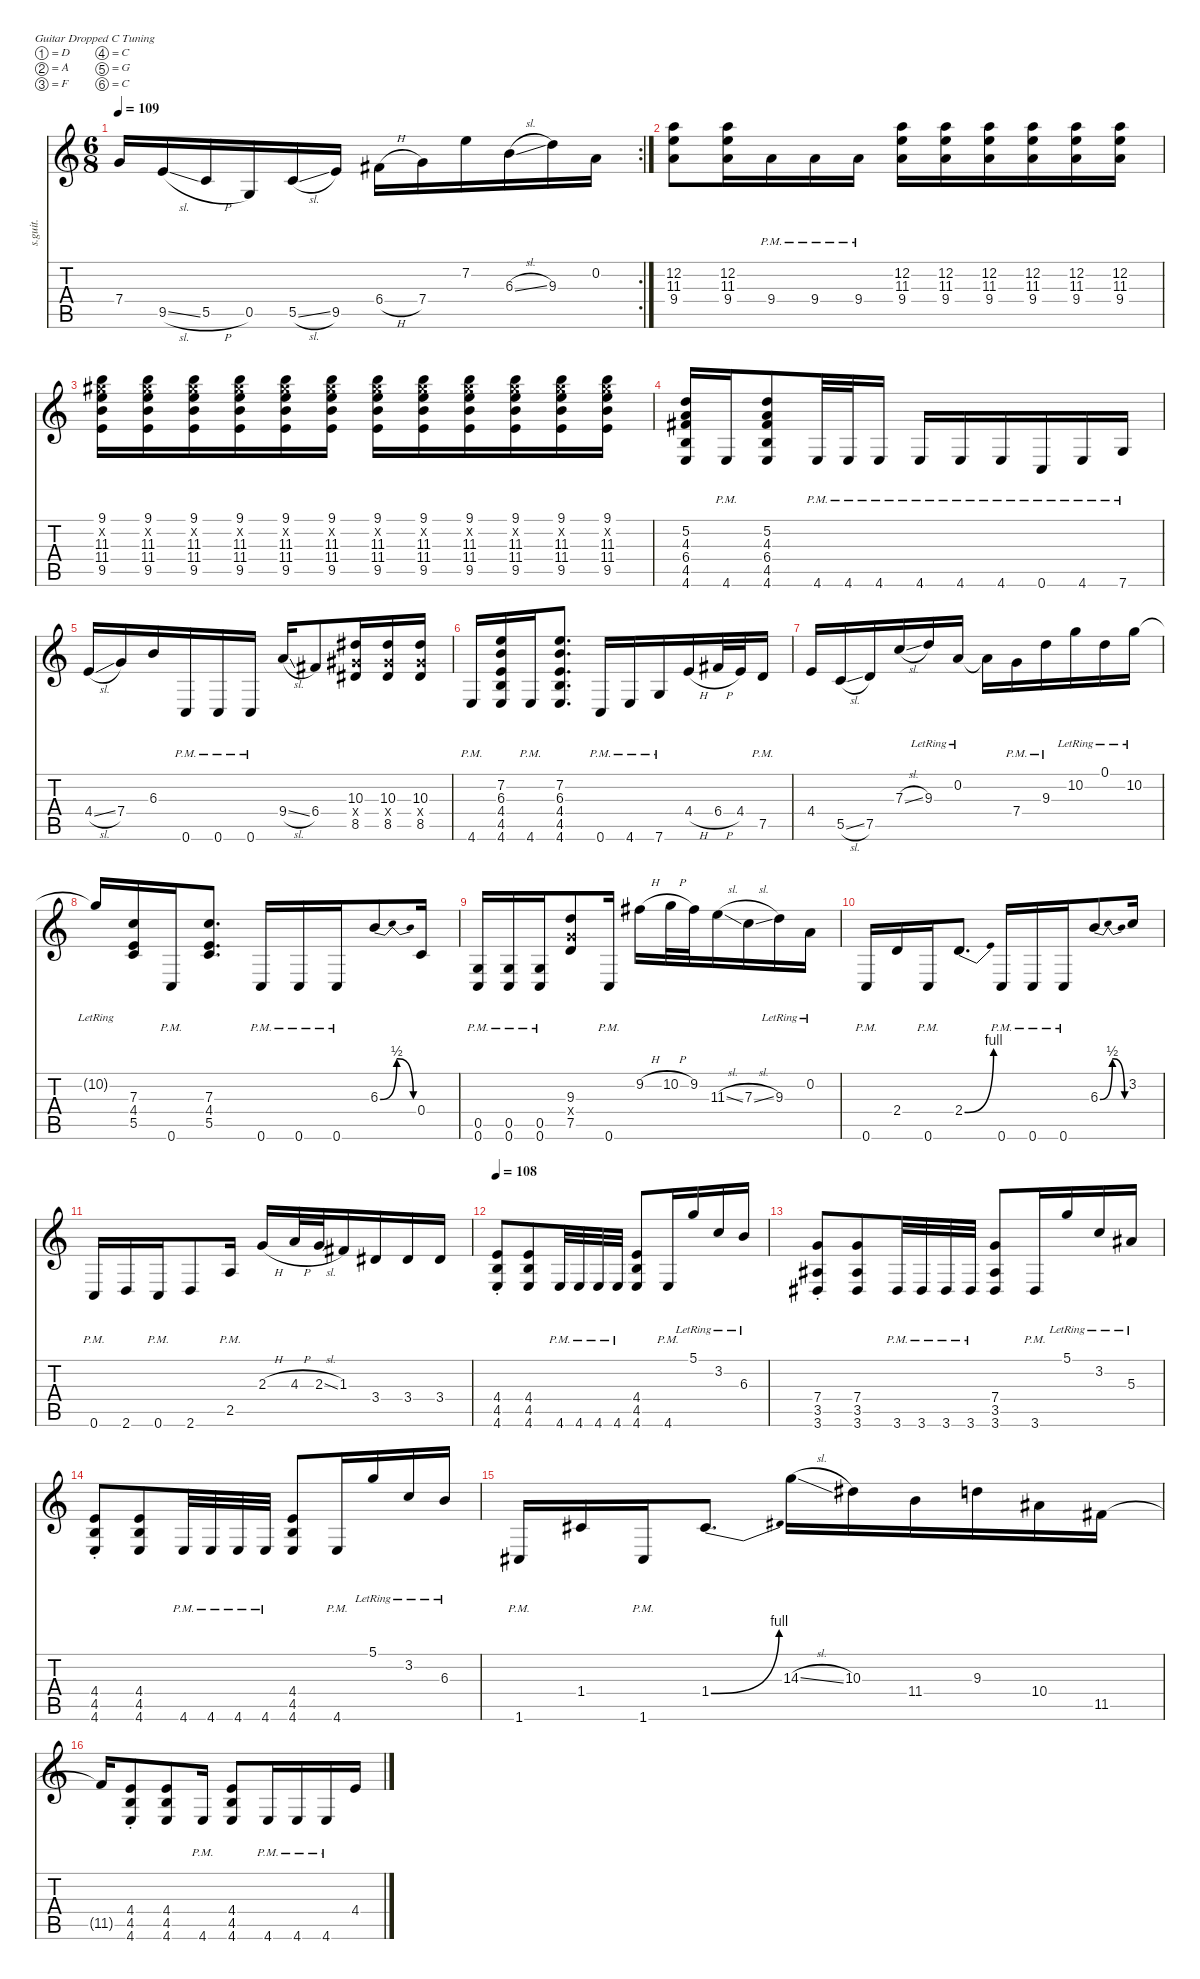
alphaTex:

\defaultSystemsLayout 4
\hideDynamics
\bracketExtendMode nobrackets
\track ("Rhythm 2" "s.guit.") {instrument distortionguitar}
\staff {score tabs}
\tuning (D4 A3 F3 C3 G2 C2)
\rc 2
\ts (6 8)
\tempo 109
\clef g2
\ks c
7.4.16{lyrics (0 "") lyrics (1 "") lyrics (2 "") lyrics (3 "") lyrics (4 "") dy mf} 9.5{sl}.16{lyrics (0 "") lyrics (1 "") lyrics (2 "") lyrics (3 "") lyrics (4 "")} 5.5{h}.16{lyrics (0 "") lyrics (1 "") lyrics (2 "") lyrics (3 "") lyrics (4 "")} 0.5.16{lyrics (0 "") lyrics (1 "") lyrics (2 "") lyrics (3 "") lyrics (4 "")} 5.5{sl}.16{lyrics (0 "") lyrics (1 "") lyrics (2 "") lyrics (3 "") lyrics (4 "")} 9.5.16{lyrics (0 "") lyrics (1 "") lyrics (2 "") lyrics (3 "") lyrics (4 "")} 6.4{h acc #}.16{lyrics (0 "") lyrics (1 "") lyrics (2 "") lyrics (3 "") lyrics (4 "")} 7.4.16{lyrics (0 "") lyrics (1 "") lyrics (2 "") lyrics (3 "") lyrics (4 "")} 7.2.16{lyrics (0 "") lyrics (1 "") lyrics (2 "") lyrics (3 "") lyrics (4 "")} 6.3{sl}.16{lyrics (0 "") lyrics (1 "") lyrics (2 "") lyrics (3 "") lyrics (4 "")} 9.3.16{lyrics (0 "") lyrics (1 "") lyrics (2 "") lyrics (3 "") lyrics (4 "")} 0.2.16{lyrics (0 "") lyrics (1 "") lyrics (2 "") lyrics (3 "") lyrics (4 "")} |
(12.2 11.3 9.4).8{lyrics (0 "") lyrics (1 "") lyrics (2 "") lyrics (3 "") lyrics (4 "")} (12.2 11.3 9.4).16{lyrics (0 "") lyrics (1 "") lyrics (2 "") lyrics (3 "") lyrics (4 "")} 9.4{pm}.16{lyrics (0 "") lyrics (1 "") lyrics (2 "") lyrics (3 "") lyrics (4 "")} 9.4{pm}.16{lyrics (0 "") lyrics (1 "") lyrics (2 "") lyrics (3 "") lyrics (4 "")} 9.4{pm}.16{lyrics (0 "") lyrics (1 "") lyrics (2 "") lyrics (3 "") lyrics (4 "")} (12.2 11.3 9.4).16{lyrics (0 "") lyrics (1 "") lyrics (2 "") lyrics (3 "") lyrics (4 "")} (12.2 11.3 9.4).16{lyrics (0 "") lyrics (1 "") lyrics (2 "") lyrics (3 "") lyrics (4 "")} (12.2 11.3 9.4).16{lyrics (0 "") lyrics (1 "") lyrics (2 "") lyrics (3 "") lyrics (4 "")} (12.2 11.3 9.4).16{lyrics (0 "") lyrics (1 "") lyrics (2 "") lyrics (3 "") lyrics (4 "")} (12.2 11.3 9.4).16{lyrics (0 "") lyrics (1 "") lyrics (2 "") lyrics (3 "") lyrics (4 "")} (12.2 11.3 9.4).16{lyrics (0 "") lyrics (1 "") lyrics (2 "") lyrics (3 "") lyrics (4 "")} |
(9.1 11.3 11.4 9.5 11.2{x acc #}).16{lyrics (0 "") lyrics (1 "") lyrics (2 "") lyrics (3 "") lyrics (4 "")} (9.1 11.3 11.4 9.5 11.2{x acc #}).16{lyrics (0 "") lyrics (1 "") lyrics (2 "") lyrics (3 "") lyrics (4 "")} (9.1 11.3 11.4 9.5 11.2{x acc #}).16{lyrics (0 "") lyrics (1 "") lyrics (2 "") lyrics (3 "") lyrics (4 "")} (9.1 11.3 11.4 9.5 11.2{x acc #}).16{lyrics (0 "") lyrics (1 "") lyrics (2 "") lyrics (3 "") lyrics (4 "")} (9.1 11.3 11.4 9.5 11.2{x acc #}).16{lyrics (0 "") lyrics (1 "") lyrics (2 "") lyrics (3 "") lyrics (4 "")} (9.1 11.3 11.4 9.5 11.2{x acc #}).16{lyrics (0 "") lyrics (1 "") lyrics (2 "") lyrics (3 "") lyrics (4 "")} (9.1 11.3 11.4 9.5 11.2{x acc #}).16{lyrics (0 "") lyrics (1 "") lyrics (2 "") lyrics (3 "") lyrics (4 "")} (9.1 11.3 11.4 9.5 11.2{x acc #}).16{lyrics (0 "") lyrics (1 "") lyrics (2 "") lyrics (3 "") lyrics (4 "")} (9.1 11.3 11.4 9.5 11.2{x acc #}).16{lyrics (0 "") lyrics (1 "") lyrics (2 "") lyrics (3 "") lyrics (4 "")} (9.1 11.3 11.4 9.5 11.2{x acc #}).16{lyrics (0 "") lyrics (1 "") lyrics (2 "") lyrics (3 "") lyrics (4 "")} (9.1 11.3 11.4 9.5 11.2{x acc #}).16{lyrics (0 "") lyrics (1 "") lyrics (2 "") lyrics (3 "") lyrics (4 "")} (9.1 11.3 11.4 9.5 11.2{x acc #}).16{lyrics (0 "") lyrics (1 "") lyrics (2 "") lyrics (3 "") lyrics (4 "")} |
(5.2 4.3 6.4{acc #} 4.5 4.6).16{lyrics (0 "") lyrics (1 "") lyrics (2 "") lyrics (3 "") lyrics (4 "")} 4.6{pm}.16{lyrics (0 "") lyrics (1 "") lyrics (2 "") lyrics (3 "") lyrics (4 "")} (5.2 4.3 6.4{acc #} 4.5 4.6).8{lyrics (0 "") lyrics (1 "") lyrics (2 "") lyrics (3 "") lyrics (4 "")} 4.6{pm}.32{lyrics (0 "") lyrics (1 "") lyrics (2 "") lyrics (3 "") lyrics (4 "")} 4.6{pm}.32{lyrics (0 "") lyrics (1 "") lyrics (2 "") lyrics (3 "") lyrics (4 "")} 4.6{pm}.16{lyrics (0 "") lyrics (1 "") lyrics (2 "") lyrics (3 "") lyrics (4 "")} 4.6{pm}.16{lyrics (0 "") lyrics (1 "") lyrics (2 "") lyrics (3 "") lyrics (4 "")} 4.6{pm}.16{lyrics (0 "") lyrics (1 "") lyrics (2 "") lyrics (3 "") lyrics (4 "")} 4.6{pm}.16{lyrics (0 "") lyrics (1 "") lyrics (2 "") lyrics (3 "") lyrics (4 "")} 0.6{pm}.16{lyrics (0 "") lyrics (1 "") lyrics (2 "") lyrics (3 "") lyrics (4 "")} 4.6{pm}.16{lyrics (0 "") lyrics (1 "") lyrics (2 "") lyrics (3 "") lyrics (4 "")} 7.6{pm}.16{lyrics (0 "") lyrics (1 "") lyrics (2 "") lyrics (3 "") lyrics (4 "")} |
4.4{sl}.16{lyrics (0 "") lyrics (1 "") lyrics (2 "") lyrics (3 "") lyrics (4 "")} 7.4.16{lyrics (0 "") lyrics (1 "") lyrics (2 "") lyrics (3 "") lyrics (4 "")} 6.3.16{lyrics (0 "") lyrics (1 "") lyrics (2 "") lyrics (3 "") lyrics (4 "")} 0.6{pm}.16{lyrics (0 "") lyrics (1 "") lyrics (2 "") lyrics (3 "") lyrics (4 "")} 0.6{pm}.16{lyrics (0 "") lyrics (1 "") lyrics (2 "") lyrics (3 "") lyrics (4 "")} 0.6{pm}.16{lyrics (0 "") lyrics (1 "") lyrics (2 "") lyrics (3 "") lyrics (4 "")} 9.4{sl}.16{lyrics (0 "") lyrics (1 "") lyrics (2 "") lyrics (3 "") lyrics (4 "")} 6.4{acc #}.8{lyrics (0 "") lyrics (1 "") lyrics (2 "") lyrics (3 "") lyrics (4 "")} (10.3{acc #} 8.5{acc #} 8.4{x acc #}).16{lyrics (0 "") lyrics (1 "") lyrics (2 "") lyrics (3 "") lyrics (4 "")} (10.3{acc #} 8.5{acc #} 8.4{x acc #}).16{lyrics (0 "") lyrics (1 "") lyrics (2 "") lyrics (3 "") lyrics (4 "")} (10.3{acc #} 8.5{acc #} 8.4{x acc #}).16{lyrics (0 "") lyrics (1 "") lyrics (2 "") lyrics (3 "") lyrics (4 "")} |
4.6{pm}.16{lyrics (0 "") lyrics (1 "") lyrics (2 "") lyrics (3 "") lyrics (4 "")} (7.2 6.3 4.4 4.5 4.6).16{lyrics (0 "") lyrics (1 "") lyrics (2 "") lyrics (3 "") lyrics (4 "")} 4.6{pm}.16{lyrics (0 "") lyrics (1 "") lyrics (2 "") lyrics (3 "") lyrics (4 "")} (7.2 6.3 4.4 4.5 4.6).8{d lyrics (0 "") lyrics (1 "") lyrics (2 "") lyrics (3 "") lyrics (4 "")} 0.6{pm}.16{lyrics (0 "") lyrics (1 "") lyrics (2 "") lyrics (3 "") lyrics (4 "")} 4.6{pm}.16{lyrics (0 "") lyrics (1 "") lyrics (2 "") lyrics (3 "") lyrics (4 "")} 7.6{pm}.16{lyrics (0 "") lyrics (1 "") lyrics (2 "") lyrics (3 "") lyrics (4 "")} 4.4{h}.16{lyrics (0 "") lyrics (1 "") lyrics (2 "") lyrics (3 "") lyrics (4 "")} 6.4{h acc #}.32{lyrics (0 "") lyrics (1 "") lyrics (2 "") lyrics (3 "") lyrics (4 "")} 4.4.32{lyrics (0 "") lyrics (1 "") lyrics (2 "") lyrics (3 "") lyrics (4 "")} 7.5{pm}.16{lyrics (0 "") lyrics (1 "") lyrics (2 "") lyrics (3 "") lyrics (4 "")} |
4.4.16{lyrics (0 "") lyrics (1 "") lyrics (2 "") lyrics (3 "") lyrics (4 "")} 5.5{sl}.16{lyrics (0 "") lyrics (1 "") lyrics (2 "") lyrics (3 "") lyrics (4 "")} 7.5.16{lyrics (0 "") lyrics (1 "") lyrics (2 "") lyrics (3 "") lyrics (4 "")} 7.3{sl}.16{lyrics (0 "") lyrics (1 "") lyrics (2 "") lyrics (3 "") lyrics (4 "")} 9.3{lr}.16{lyrics (0 "") lyrics (1 "") lyrics (2 "") lyrics (3 "") lyrics (4 "")} 0.2{lr}.16{lyrics (0 "") lyrics (1 "") lyrics (2 "") lyrics (3 "") lyrics (4 "")} 0.2{t}.16{lyrics (0 "") lyrics (1 "") lyrics (2 "") lyrics (3 "") lyrics (4 "")} 7.4{pm}.16{lyrics (0 "") lyrics (1 "") lyrics (2 "") lyrics (3 "") lyrics (4 "")} 9.3{pm}.16{lyrics (0 "") lyrics (1 "") lyrics (2 "") lyrics (3 "") lyrics (4 "")} 10.2{lr}.16{lyrics (0 "") lyrics (1 "") lyrics (2 "") lyrics (3 "") lyrics (4 "")} 0.1{lr}.16{lyrics (0 "") lyrics (1 "") lyrics (2 "") lyrics (3 "") lyrics (4 "")} 10.2{lr}.16{lyrics (0 "") lyrics (1 "") lyrics (2 "") lyrics (3 "") lyrics (4 "")} |
10.2{lr t}.16{lyrics (0 "") lyrics (1 "") lyrics (2 "") lyrics (3 "") lyrics (4 "")} (7.3 4.4 5.5).16{lyrics (0 "") lyrics (1 "") lyrics (2 "") lyrics (3 "") lyrics (4 "")} 0.6{pm}.16{lyrics (0 "") lyrics (1 "") lyrics (2 "") lyrics (3 "") lyrics (4 "")} (7.3 4.4 5.5).8{d lyrics (0 "") lyrics (1 "") lyrics (2 "") lyrics (3 "") lyrics (4 "")} 0.6{pm}.16{lyrics (0 "") lyrics (1 "") lyrics (2 "") lyrics (3 "") lyrics (4 "")} 0.6{pm}.16{lyrics (0 "") lyrics (1 "") lyrics (2 "") lyrics (3 "") lyrics (4 "")} 0.6{pm}.16{lyrics (0 "") lyrics (1 "") lyrics (2 "") lyrics (3 "") lyrics (4 "")} 6.3{be (bendrelease 0 0 30 2 30 2 60 0)}.8{lyrics (0 "") lyrics (1 "") lyrics (2 "") lyrics (3 "") lyrics (4 "")} 0.4.16{lyrics (0 "") lyrics (1 "") lyrics (2 "") lyrics (3 "") lyrics (4 "")} |
(0.5{pm} 0.6{pm}).16{lyrics (0 "") lyrics (1 "") lyrics (2 "") lyrics (3 "") lyrics (4 "")} (0.5{pm} 0.6{pm}).16{lyrics (0 "") lyrics (1 "") lyrics (2 "") lyrics (3 "") lyrics (4 "")} (0.5{pm} 0.6{pm}).16{lyrics (0 "") lyrics (1 "") lyrics (2 "") lyrics (3 "") lyrics (4 "")} (9.3 7.5 7.4{x}).8{lyrics (0 "") lyrics (1 "") lyrics (2 "") lyrics (3 "") lyrics (4 "")} 0.6{pm}.16{lyrics (0 "") lyrics (1 "") lyrics (2 "") lyrics (3 "") lyrics (4 "")} 9.2{h acc #}.16{lyrics (0 "") lyrics (1 "") lyrics (2 "") lyrics (3 "") lyrics (4 "")} 10.2{h}.32{lyrics (0 "") lyrics (1 "") lyrics (2 "") lyrics (3 "") lyrics (4 "")} 9.2{acc #}.32{lyrics (0 "") lyrics (1 "") lyrics (2 "") lyrics (3 "") lyrics (4 "")} 11.3{sl}.16{lyrics (0 "") lyrics (1 "") lyrics (2 "") lyrics (3 "") lyrics (4 "")} 7.3{sl}.16{lyrics (0 "") lyrics (1 "") lyrics (2 "") lyrics (3 "") lyrics (4 "")} 9.3{lr}.16{lyrics (0 "") lyrics (1 "") lyrics (2 "") lyrics (3 "") lyrics (4 "")} 0.2{lr}.16{lyrics (0 "") lyrics (1 "") lyrics (2 "") lyrics (3 "") lyrics (4 "")} |
0.6{pm}.16{lyrics (0 "") lyrics (1 "") lyrics (2 "") lyrics (3 "") lyrics (4 "")} 2.4.16{lyrics (0 "") lyrics (1 "") lyrics (2 "") lyrics (3 "") lyrics (4 "")} 0.6{pm}.16{lyrics (0 "") lyrics (1 "") lyrics (2 "") lyrics (3 "") lyrics (4 "")} 2.4{be (bend 0 0 60 4)}.8{d lyrics (0 "") lyrics (1 "") lyrics (2 "") lyrics (3 "") lyrics (4 "")} 0.6{pm}.16{lyrics (0 "") lyrics (1 "") lyrics (2 "") lyrics (3 "") lyrics (4 "")} 0.6{pm}.16{lyrics (0 "") lyrics (1 "") lyrics (2 "") lyrics (3 "") lyrics (4 "")} 0.6{pm}.16{lyrics (0 "") lyrics (1 "") lyrics (2 "") lyrics (3 "") lyrics (4 "")} 6.3{be (bendrelease 0 0 30 2 30 2 60 0)}.8{lyrics (0 "") lyrics (1 "") lyrics (2 "") lyrics (3 "") lyrics (4 "")} 3.2.16{lyrics (0 "") lyrics (1 "") lyrics (2 "") lyrics (3 "") lyrics (4 "")} |
0.6{pm}.16{lyrics (0 "") lyrics (1 "") lyrics (2 "") lyrics (3 "") lyrics (4 "")} 2.6.16{lyrics (0 "") lyrics (1 "") lyrics (2 "") lyrics (3 "") lyrics (4 "")} 0.6{pm}.16{lyrics (0 "") lyrics (1 "") lyrics (2 "") lyrics (3 "") lyrics (4 "")} 2.6.8{lyrics (0 "") lyrics (1 "") lyrics (2 "") lyrics (3 "") lyrics (4 "")} 2.5{pm}.16{lyrics (0 "") lyrics (1 "") lyrics (2 "") lyrics (3 "") lyrics (4 "")} 2.3{h}.16{lyrics (0 "") lyrics (1 "") lyrics (2 "") lyrics (3 "") lyrics (4 "")} 4.3{h}.32{lyrics (0 "") lyrics (1 "") lyrics (2 "") lyrics (3 "") lyrics (4 "")} 2.3{sl}.32{lyrics (0 "") lyrics (1 "") lyrics (2 "") lyrics (3 "") lyrics (4 "")} 1.3{acc #}.16{lyrics (0 "") lyrics (1 "") lyrics (2 "") lyrics (3 "") lyrics (4 "")} 3.4{acc #}.16{lyrics (0 "") lyrics (1 "") lyrics (2 "") lyrics (3 "") lyrics (4 "")} 3.4{acc #}.16{lyrics (0 "") lyrics (1 "") lyrics (2 "") lyrics (3 "") lyrics (4 "")} 3.4{acc #}.16{lyrics (0 "") lyrics (1 "") lyrics (2 "") lyrics (3 "") lyrics (4 "")} |
\tempo 108
(4.4{st} 4.5{st} 4.6{st}).8{lyrics (0 "") lyrics (1 "") lyrics (2 "") lyrics (3 "") lyrics (4 "")} (4.4 4.5 4.6).8{lyrics (0 "") lyrics (1 "") lyrics (2 "") lyrics (3 "") lyrics (4 "")} 4.6{pm}.32{lyrics (0 "") lyrics (1 "") lyrics (2 "") lyrics (3 "") lyrics (4 "")} 4.6{pm}.32{lyrics (0 "") lyrics (1 "") lyrics (2 "") lyrics (3 "") lyrics (4 "")} 4.6{pm}.32{lyrics (0 "") lyrics (1 "") lyrics (2 "") lyrics (3 "") lyrics (4 "")} 4.6{pm}.32{lyrics (0 "") lyrics (1 "") lyrics (2 "") lyrics (3 "") lyrics (4 "")} (4.4 4.5 4.6).8{lyrics (0 "") lyrics (1 "") lyrics (2 "") lyrics (3 "") lyrics (4 "")} 4.6{pm}.16{lyrics (0 "") lyrics (1 "") lyrics (2 "") lyrics (3 "") lyrics (4 "")} 5.1{lr}.16{lyrics (0 "") lyrics (1 "") lyrics (2 "") lyrics (3 "") lyrics (4 "")} 3.2{lr}.16{lyrics (0 "") lyrics (1 "") lyrics (2 "") lyrics (3 "") lyrics (4 "")} 6.3{lr}.16{lyrics (0 "") lyrics (1 "") lyrics (2 "") lyrics (3 "") lyrics (4 "")} |
(7.4{st} 3.5{st acc #} 3.6{st acc #}).8{lyrics (0 "") lyrics (1 "") lyrics (2 "") lyrics (3 "") lyrics (4 "")} (7.4 3.5{acc #} 3.6{acc #}).8{lyrics (0 "") lyrics (1 "") lyrics (2 "") lyrics (3 "") lyrics (4 "")} 3.6{pm acc #}.32{lyrics (0 "") lyrics (1 "") lyrics (2 "") lyrics (3 "") lyrics (4 "")} 3.6{pm acc #}.32{lyrics (0 "") lyrics (1 "") lyrics (2 "") lyrics (3 "") lyrics (4 "")} 3.6{pm acc #}.32{lyrics (0 "") lyrics (1 "") lyrics (2 "") lyrics (3 "") lyrics (4 "")} 3.6{pm acc #}.32{lyrics (0 "") lyrics (1 "") lyrics (2 "") lyrics (3 "") lyrics (4 "")} (7.4 3.5{acc #} 3.6{acc #}).8{lyrics (0 "") lyrics (1 "") lyrics (2 "") lyrics (3 "") lyrics (4 "")} 3.6{pm acc #}.16{lyrics (0 "") lyrics (1 "") lyrics (2 "") lyrics (3 "") lyrics (4 "")} 5.1{lr}.16{lyrics (0 "") lyrics (1 "") lyrics (2 "") lyrics (3 "") lyrics (4 "")} 3.2{lr}.16{lyrics (0 "") lyrics (1 "") lyrics (2 "") lyrics (3 "") lyrics (4 "")} 5.3{lr acc #}.16{lyrics (0 "") lyrics (1 "") lyrics (2 "") lyrics (3 "") lyrics (4 "")} |
(4.4{st} 4.5{st} 4.6{st}).8{lyrics (0 "") lyrics (1 "") lyrics (2 "") lyrics (3 "") lyrics (4 "")} (4.4 4.5 4.6).8{lyrics (0 "") lyrics (1 "") lyrics (2 "") lyrics (3 "") lyrics (4 "")} 4.6{pm}.32{lyrics (0 "") lyrics (1 "") lyrics (2 "") lyrics (3 "") lyrics (4 "")} 4.6{pm}.32{lyrics (0 "") lyrics (1 "") lyrics (2 "") lyrics (3 "") lyrics (4 "")} 4.6{pm}.32{lyrics (0 "") lyrics (1 "") lyrics (2 "") lyrics (3 "") lyrics (4 "")} 4.6{pm}.32{lyrics (0 "") lyrics (1 "") lyrics (2 "") lyrics (3 "") lyrics (4 "")} (4.4 4.5 4.6).8{lyrics (0 "") lyrics (1 "") lyrics (2 "") lyrics (3 "") lyrics (4 "")} 4.6{pm}.16{lyrics (0 "") lyrics (1 "") lyrics (2 "") lyrics (3 "") lyrics (4 "")} 5.1{lr}.16{lyrics (0 "") lyrics (1 "") lyrics (2 "") lyrics (3 "") lyrics (4 "")} 3.2{lr}.16{lyrics (0 "") lyrics (1 "") lyrics (2 "") lyrics (3 "") lyrics (4 "")} 6.3{lr}.16{lyrics (0 "") lyrics (1 "") lyrics (2 "") lyrics (3 "") lyrics (4 "")} |
1.6{pm acc #}.16{lyrics (0 "") lyrics (1 "") lyrics (2 "") lyrics (3 "") lyrics (4 "")} 1.4{acc #}.16{lyrics (0 "") lyrics (1 "") lyrics (2 "") lyrics (3 "") lyrics (4 "")} 1.6{pm acc #}.16{lyrics (0 "") lyrics (1 "") lyrics (2 "") lyrics (3 "") lyrics (4 "")} 1.4{be (bend 0 0 55.199999999999996 4) acc #}.8{d lyrics (0 "") lyrics (1 "") lyrics (2 "") lyrics (3 "") lyrics (4 "")} 14.3{sl}.16{lyrics (0 "") lyrics (1 "") lyrics (2 "") lyrics (3 "") lyrics (4 "")} 10.3{acc #}.16{lyrics (0 "") lyrics (1 "") lyrics (2 "") lyrics (3 "") lyrics (4 "")} 11.4.16{lyrics (0 "") lyrics (1 "") lyrics (2 "") lyrics (3 "") lyrics (4 "")} 9.3.16{lyrics (0 "") lyrics (1 "") lyrics (2 "") lyrics (3 "") lyrics (4 "")} 10.4{acc #}.16{lyrics (0 "") lyrics (1 "") lyrics (2 "") lyrics (3 "") lyrics (4 "")} 11.5{acc #}.16{lyrics (0 "") lyrics (1 "") lyrics (2 "") lyrics (3 "") lyrics (4 "")} |
11.5{t acc #}.16{lyrics (0 "") lyrics (1 "") lyrics (2 "") lyrics (3 "") lyrics (4 "")} (4.4{st} 4.5{st} 4.6{st}).8{lyrics (0 "") lyrics (1 "") lyrics (2 "") lyrics (3 "") lyrics (4 "")} (4.4 4.5 4.6).8{lyrics (0 "") lyrics (1 "") lyrics (2 "") lyrics (3 "") lyrics (4 "")} 4.6{pm}.16{lyrics (0 "") lyrics (1 "") lyrics (2 "") lyrics (3 "") lyrics (4 "")} (4.4 4.5 4.6).8{lyrics (0 "") lyrics (1 "") lyrics (2 "") lyrics (3 "") lyrics (4 "")} 4.6{pm}.16{lyrics (0 "") lyrics (1 "") lyrics (2 "") lyrics (3 "") lyrics (4 "")} 4.6{pm}.16{lyrics (0 "") lyrics (1 "") lyrics (2 "") lyrics (3 "") lyrics (4 "")} 4.6{pm}.16{lyrics (0 "") lyrics (1 "") lyrics (2 "") lyrics (3 "") lyrics (4 "")} 4.4.16{lyrics (0 "") lyrics (1 "") lyrics (2 "") lyrics (3 "") lyrics (4 "")}
